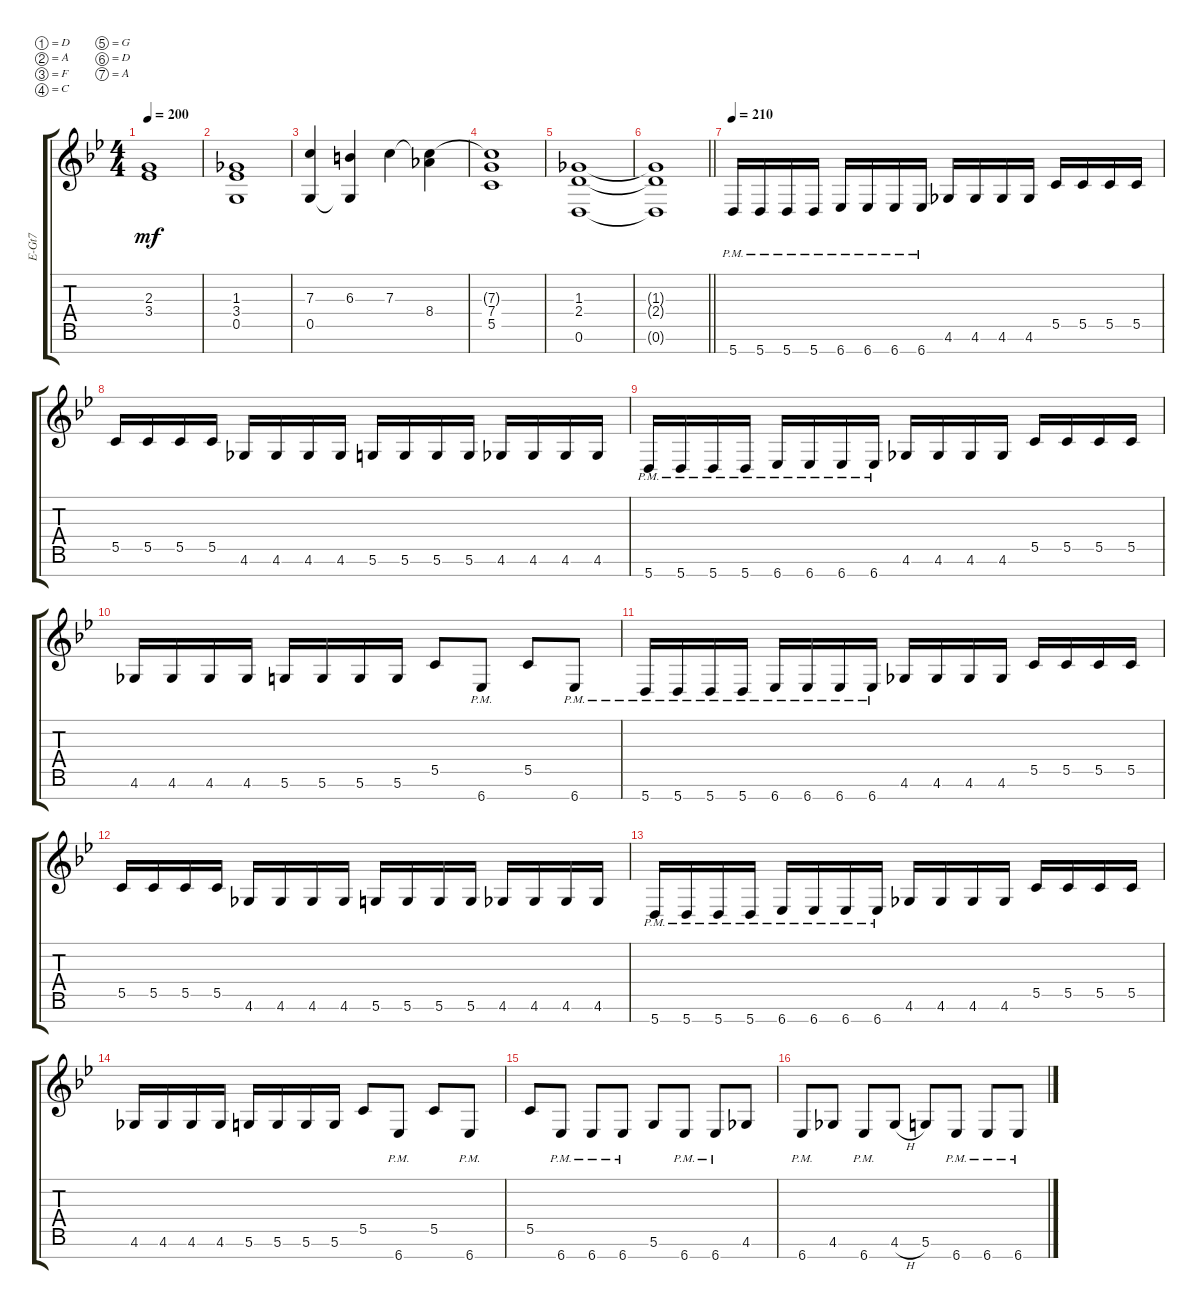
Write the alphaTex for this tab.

\defaultSystemsLayout 4
\bracketExtendMode groupsimilarinstruments
\otherSystemsTrackNameOrientation horizontal
\track ("Travis" "E-Gt7") {instrument distortionguitar}
\staff {score tabs}
\tuning (D4 A3 F3 C3 G2 D2 A1)
\ts (4 4)
\tempo 200
\clef g2
\ks bb
(2.3{acc forcenatural} 3.4{t acc forcenatural}).1{dy mf} |
(1.3{acc b} 3.4{acc forcenatural} 0.5{acc forcenatural}).1 |
(7.3{acc forcenatural} 0.5{acc forcenatural}).4 (6.3{acc #} 0.5{t acc forcenatural}).4 7.3{acc forcenatural}.4 (8.4{acc b} 7.3{t acc forcenatural}).4 |
(7.4{acc forcenatural} 7.3{t acc forcenatural} 5.5{acc forcenatural}).1 |
(1.3{acc b} 2.4{acc forcenatural} 0.6{acc forcenatural}).1 |
\barLineRight lightlight
(1.3{t acc b} 2.4{t acc forcenatural} 0.6{t acc forcenatural}).1 |
\tempo 210
5.7{pm acc forcenatural}.16 5.7{pm acc forcenatural}.16 5.7{pm acc forcenatural}.16 5.7{pm acc forcenatural}.16 6.7{pm acc forcenatural}.16 6.7{pm acc forcenatural}.16 6.7{pm acc forcenatural}.16 6.7{pm acc forcenatural}.16 4.6{acc b}.16 4.6{acc b}.16 4.6{acc b}.16 4.6{acc b}.16 5.5{acc forcenatural}.16 5.5{acc forcenatural}.16 5.5{acc forcenatural}.16 5.5{acc forcenatural}.16 |
5.5{acc forcenatural}.16 5.5{acc forcenatural}.16 5.5{acc forcenatural}.16 5.5{acc forcenatural}.16 4.6{acc b}.16 4.6{acc b}.16 4.6{acc b}.16 4.6{acc b}.16 5.6{acc forcenatural}.16 5.6{acc forcenatural}.16 5.6{acc forcenatural}.16 5.6{acc forcenatural}.16 4.6{acc b}.16 4.6{acc b}.16 4.6{acc b}.16 4.6{acc b}.16 |
5.7{pm acc forcenatural}.16 5.7{pm acc forcenatural}.16 5.7{pm acc forcenatural}.16 5.7{pm acc forcenatural}.16 6.7{pm acc forcenatural}.16 6.7{pm acc forcenatural}.16 6.7{pm acc forcenatural}.16 6.7{pm acc forcenatural}.16 4.6{acc b}.16 4.6{acc b}.16 4.6{acc b}.16 4.6{acc b}.16 5.5{acc forcenatural}.16 5.5{acc forcenatural}.16 5.5{acc forcenatural}.16 5.5{acc forcenatural}.16 |
4.6{acc b}.16 4.6{acc b}.16 4.6{acc b}.16 4.6{acc b}.16 5.6{acc forcenatural}.16 5.6{acc forcenatural}.16 5.6{acc forcenatural}.16 5.6{acc forcenatural}.16 5.5{acc forcenatural}.8 6.7{pm acc forcenatural}.8 5.5{acc forcenatural}.8 6.7{pm acc forcenatural}.8 |
5.7{pm acc forcenatural}.16 5.7{pm acc forcenatural}.16 5.7{pm acc forcenatural}.16 5.7{pm acc forcenatural}.16 6.7{pm acc forcenatural}.16 6.7{pm acc forcenatural}.16 6.7{pm acc forcenatural}.16 6.7{pm acc forcenatural}.16 4.6{acc b}.16 4.6{acc b}.16 4.6{acc b}.16 4.6{acc b}.16 5.5{acc forcenatural}.16 5.5{acc forcenatural}.16 5.5{acc forcenatural}.16 5.5{acc forcenatural}.16 |
5.5{acc forcenatural}.16 5.5{acc forcenatural}.16 5.5{acc forcenatural}.16 5.5{acc forcenatural}.16 4.6{acc b}.16 4.6{acc b}.16 4.6{acc b}.16 4.6{acc b}.16 5.6{acc forcenatural}.16 5.6{acc forcenatural}.16 5.6{acc forcenatural}.16 5.6{acc forcenatural}.16 4.6{acc b}.16 4.6{acc b}.16 4.6{acc b}.16 4.6{acc b}.16 |
5.7{pm acc forcenatural}.16 5.7{pm acc forcenatural}.16 5.7{pm acc forcenatural}.16 5.7{pm acc forcenatural}.16 6.7{pm acc forcenatural}.16 6.7{pm acc forcenatural}.16 6.7{pm acc forcenatural}.16 6.7{pm acc forcenatural}.16 4.6{acc b}.16 4.6{acc b}.16 4.6{acc b}.16 4.6{acc b}.16 5.5{acc forcenatural}.16 5.5{acc forcenatural}.16 5.5{acc forcenatural}.16 5.5{acc forcenatural}.16 |
4.6{acc b}.16 4.6{acc b}.16 4.6{acc b}.16 4.6{acc b}.16 5.6{acc forcenatural}.16 5.6{acc forcenatural}.16 5.6{acc forcenatural}.16 5.6{acc forcenatural}.16 5.5{acc forcenatural}.8 6.7{pm acc forcenatural}.8 5.5{acc forcenatural}.8 6.7{pm acc forcenatural}.8 |
5.5{acc forcenatural}.8 6.7{pm acc forcenatural}.8 6.7{pm acc forcenatural}.8 6.7{pm acc forcenatural}.8 5.6{acc forcenatural}.8 6.7{pm acc forcenatural}.8 6.7{pm acc forcenatural}.8 4.6{acc b}.8 |
6.7{pm acc forcenatural}.8 4.6{acc b}.8 6.7{pm acc forcenatural}.8 4.6{h acc b}.8 5.6{acc forcenatural}.8 6.7{pm acc forcenatural}.8 6.7{pm acc forcenatural}.8 6.7{pm acc forcenatural}.8
